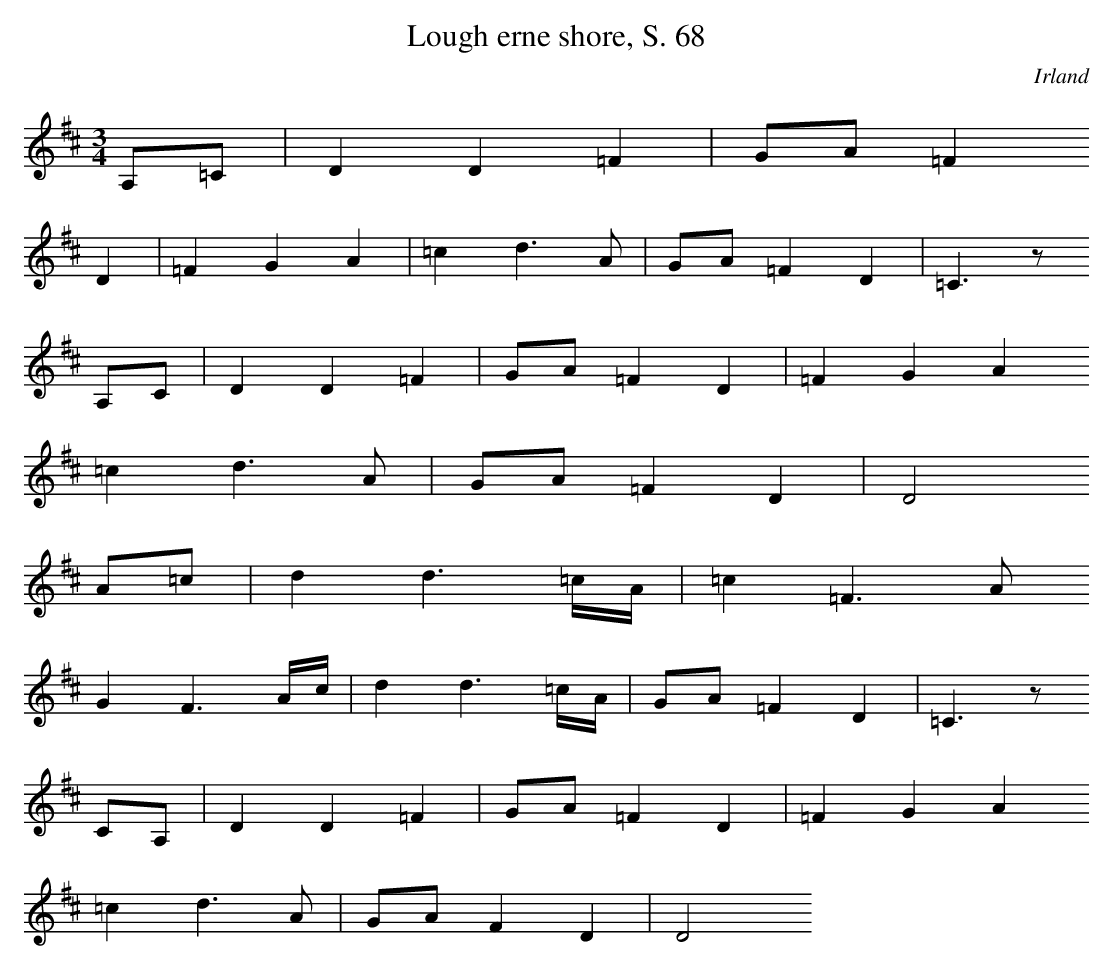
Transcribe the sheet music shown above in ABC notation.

X:1
T: Lough erne shore, S. 68
O: Irland
M: 3/4
L: 1/16
K: D
A,2=C2 | D4D4=F4 | G2A2=F4
D4 | =F4G4A4 | =c4d6A2 | G2A2=F4D4 | =C6z2
A,2C2 | D4D4=F4 | G2A2=F4D4 | =F4G4A4
=c4d6A2 | G2A2=F4D4 | D8
A2=c2 | d4d6=cA | =c4=F6A2
G4F6Ac | d4d6=cA | G2A2=F4D4 | =C6z2
C2A,2 | D4D4=F4 | G2A2=F4D4 | =F4G4A4
=c4d6A2 | G2A2F4D4 | D8
